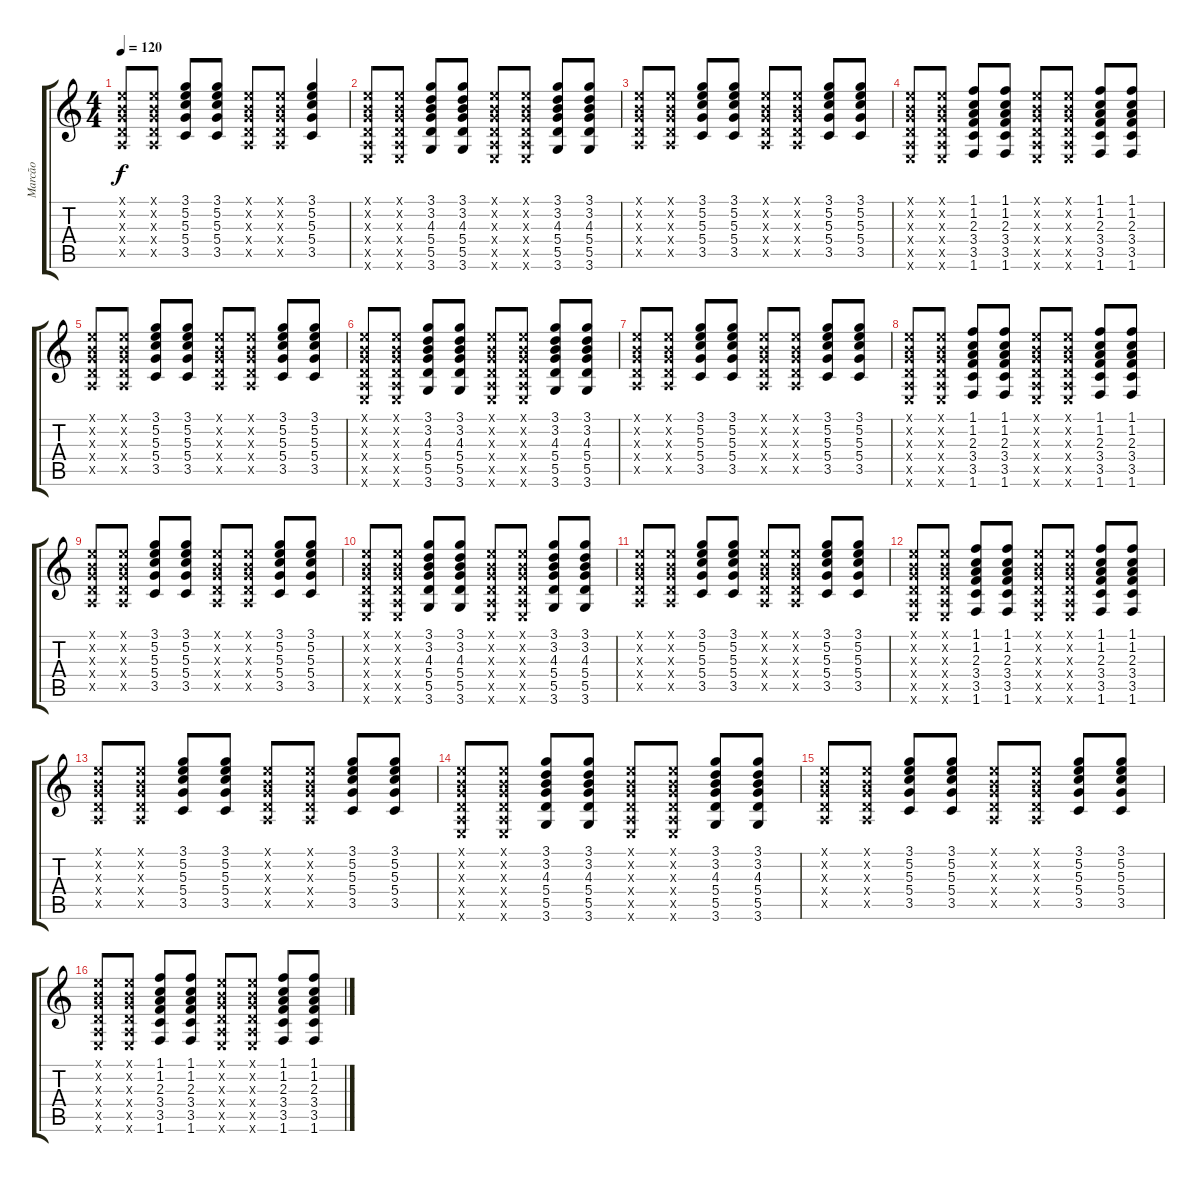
\track ("Marcão" "Marcão") {instrument acousticguitarsteel}
\staff {score tabs}
\tuning (E4 B3 G3 D3 A2 E2) {hide}
\ts (4 4)
\tempo 120
\clef g2
\ks c
(0.1{x} 0.2{x} 0.3{x} 0.4{x} 0.5{x}).8{dy f} (0.1{x} 0.2{x} 0.3{x} 0.4{x} 0.5{x}).8 (3.1 5.2 5.3 5.4 3.5).8 (3.1 5.2 5.3 5.4 3.5).8 (0.1{x} 0.2{x} 0.3{x} 0.4{x} 0.5{x}).8 (0.1{x} 0.2{x} 0.3{x} 0.4{x} 0.5{x}).8 (3.1 5.2 5.3 5.4 3.5).4 |
(0.1{x} 0.2{x} 0.3{x} 0.4{x} 0.5{x} 0.6{x}).8 (0.1{x} 0.2{x} 0.3{x} 0.4{x} 0.5{x} 0.6{x}).8 (3.1 3.2 4.3 5.4 5.5 3.6).8 (3.1 3.2 4.3 5.4 5.5 3.6).8 (0.1{x} 0.2{x} 0.3{x} 0.4{x} 0.5{x} 0.6{x}).8 (0.1{x} 0.2{x} 0.3{x} 0.4{x} 0.5{x} 0.6{x}).8 (3.1 3.2 4.3 5.4 5.5 3.6).8 (3.1 3.2 4.3 5.4 5.5 3.6).8 |
(0.1{x} 0.2{x} 0.3{x} 0.4{x} 0.5{x}).8 (0.1{x} 0.2{x} 0.3{x} 0.4{x} 0.5{x}).8 (3.1 5.2 5.3 5.4 3.5).8 (3.1 5.2 5.3 5.4 3.5).8 (0.1{x} 0.2{x} 0.3{x} 0.4{x} 0.5{x}).8 (0.1{x} 0.2{x} 0.3{x} 0.4{x} 0.5{x}).8 (3.1 5.2 5.3 5.4 3.5).8 (3.1 5.2 5.3 5.4 3.5).8 |
(0.1{x} 0.2{x} 0.3{x} 0.4{x} 0.5{x} 0.6{x}).8 (0.1{x} 0.2{x} 0.3{x} 0.4{x} 0.5{x} 0.6{x}).8 (1.1 1.2 2.3 3.4 3.5 1.6).8 (1.1 1.2 2.3 3.4 3.5 1.6).8 (0.1{x} 0.2{x} 0.3{x} 0.4{x} 0.5{x} 0.6{x}).8 (0.1{x} 0.2{x} 0.3{x} 0.4{x} 0.5{x} 0.6{x}).8 (1.1 1.2 2.3 3.4 3.5 1.6).8 (1.1 1.2 2.3 3.4 3.5 1.6).8 |
(0.1{x} 0.2{x} 0.3{x} 0.4{x} 0.5{x}).8 (0.1{x} 0.2{x} 0.3{x} 0.4{x} 0.5{x}).8 (3.1 5.2 5.3 5.4 3.5).8 (3.1 5.2 5.3 5.4 3.5).8 (0.1{x} 0.2{x} 0.3{x} 0.4{x} 0.5{x}).8 (0.1{x} 0.2{x} 0.3{x} 0.4{x} 0.5{x}).8 (3.1 5.2 5.3 5.4 3.5).8 (3.1 5.2 5.3 5.4 3.5).8 |
(0.1{x} 0.2{x} 0.3{x} 0.4{x} 0.5{x} 0.6{x}).8 (0.1{x} 0.2{x} 0.3{x} 0.4{x} 0.5{x} 0.6{x}).8 (3.1 3.2 4.3 5.4 5.5 3.6).8 (3.1 3.2 4.3 5.4 5.5 3.6).8 (0.1{x} 0.2{x} 0.3{x} 0.4{x} 0.5{x} 0.6{x}).8 (0.1{x} 0.2{x} 0.3{x} 0.4{x} 0.5{x} 0.6{x}).8 (3.1 3.2 4.3 5.4 5.5 3.6).8 (3.1 3.2 4.3 5.4 5.5 3.6).8 |
(0.1{x} 0.2{x} 0.3{x} 0.4{x} 0.5{x}).8 (0.1{x} 0.2{x} 0.3{x} 0.4{x} 0.5{x}).8 (3.1 5.2 5.3 5.4 3.5).8 (3.1 5.2 5.3 5.4 3.5).8 (0.1{x} 0.2{x} 0.3{x} 0.4{x} 0.5{x}).8 (0.1{x} 0.2{x} 0.3{x} 0.4{x} 0.5{x}).8 (3.1 5.2 5.3 5.4 3.5).8 (3.1 5.2 5.3 5.4 3.5).8 |
(0.1{x} 0.2{x} 0.3{x} 0.4{x} 0.5{x} 0.6{x}).8 (0.1{x} 0.2{x} 0.3{x} 0.4{x} 0.5{x} 0.6{x}).8 (1.1 1.2 2.3 3.4 3.5 1.6).8 (1.1 1.2 2.3 3.4 3.5 1.6).8 (0.1{x} 0.2{x} 0.3{x} 0.4{x} 0.5{x} 0.6{x}).8 (0.1{x} 0.2{x} 0.3{x} 0.4{x} 0.5{x} 0.6{x}).8 (1.1 1.2 2.3 3.4 3.5 1.6).8 (1.1 1.2 2.3 3.4 3.5 1.6).8 |
(0.1{x} 0.2{x} 0.3{x} 0.4{x} 0.5{x}).8 (0.1{x} 0.2{x} 0.3{x} 0.4{x} 0.5{x}).8 (3.1 5.2 5.3 5.4 3.5).8 (3.1 5.2 5.3 5.4 3.5).8 (0.1{x} 0.2{x} 0.3{x} 0.4{x} 0.5{x}).8 (0.1{x} 0.2{x} 0.3{x} 0.4{x} 0.5{x}).8 (3.1 5.2 5.3 5.4 3.5).8 (3.1 5.2 5.3 5.4 3.5).8 |
(0.1{x} 0.2{x} 0.3{x} 0.4{x} 0.5{x} 0.6{x}).8 (0.1{x} 0.2{x} 0.3{x} 0.4{x} 0.5{x} 0.6{x}).8 (3.1 3.2 4.3 5.4 5.5 3.6).8 (3.1 3.2 4.3 5.4 5.5 3.6).8 (0.1{x} 0.2{x} 0.3{x} 0.4{x} 0.5{x} 0.6{x}).8 (0.1{x} 0.2{x} 0.3{x} 0.4{x} 0.5{x} 0.6{x}).8 (3.1 3.2 4.3 5.4 5.5 3.6).8 (3.1 3.2 4.3 5.4 5.5 3.6).8 |
(0.1{x} 0.2{x} 0.3{x} 0.4{x} 0.5{x}).8 (0.1{x} 0.2{x} 0.3{x} 0.4{x} 0.5{x}).8 (3.1 5.2 5.3 5.4 3.5).8 (3.1 5.2 5.3 5.4 3.5).8 (0.1{x} 0.2{x} 0.3{x} 0.4{x} 0.5{x}).8 (0.1{x} 0.2{x} 0.3{x} 0.4{x} 0.5{x}).8 (3.1 5.2 5.3 5.4 3.5).8 (3.1 5.2 5.3 5.4 3.5).8 |
(0.1{x} 0.2{x} 0.3{x} 0.4{x} 0.5{x} 0.6{x}).8 (0.1{x} 0.2{x} 0.3{x} 0.4{x} 0.5{x} 0.6{x}).8 (1.1 1.2 2.3 3.4 3.5 1.6).8 (1.1 1.2 2.3 3.4 3.5 1.6).8 (0.1{x} 0.2{x} 0.3{x} 0.4{x} 0.5{x} 0.6{x}).8 (0.1{x} 0.2{x} 0.3{x} 0.4{x} 0.5{x} 0.6{x}).8 (1.1 1.2 2.3 3.4 3.5 1.6).8 (1.1 1.2 2.3 3.4 3.5 1.6).8 |
(0.1{x} 0.2{x} 0.3{x} 0.4{x} 0.5{x}).8 (0.1{x} 0.2{x} 0.3{x} 0.4{x} 0.5{x}).8 (3.1 5.2 5.3 5.4 3.5).8 (3.1 5.2 5.3 5.4 3.5).8 (0.1{x} 0.2{x} 0.3{x} 0.4{x} 0.5{x}).8 (0.1{x} 0.2{x} 0.3{x} 0.4{x} 0.5{x}).8 (3.1 5.2 5.3 5.4 3.5).8 (3.1 5.2 5.3 5.4 3.5).8 |
(0.1{x} 0.2{x} 0.3{x} 0.4{x} 0.5{x} 0.6{x}).8 (0.1{x} 0.2{x} 0.3{x} 0.4{x} 0.5{x} 0.6{x}).8 (3.1 3.2 4.3 5.4 5.5 3.6).8 (3.1 3.2 4.3 5.4 5.5 3.6).8 (0.1{x} 0.2{x} 0.3{x} 0.4{x} 0.5{x} 0.6{x}).8 (0.1{x} 0.2{x} 0.3{x} 0.4{x} 0.5{x} 0.6{x}).8 (3.1 3.2 4.3 5.4 5.5 3.6).8 (3.1 3.2 4.3 5.4 5.5 3.6).8 |
(0.1{x} 0.2{x} 0.3{x} 0.4{x} 0.5{x}).8 (0.1{x} 0.2{x} 0.3{x} 0.4{x} 0.5{x}).8 (3.1 5.2 5.3 5.4 3.5).8 (3.1 5.2 5.3 5.4 3.5).8 (0.1{x} 0.2{x} 0.3{x} 0.4{x} 0.5{x}).8 (0.1{x} 0.2{x} 0.3{x} 0.4{x} 0.5{x}).8 (3.1 5.2 5.3 5.4 3.5).8 (3.1 5.2 5.3 5.4 3.5).8 |
(0.1{x} 0.2{x} 0.3{x} 0.4{x} 0.5{x} 0.6{x}).8 (0.1{x} 0.2{x} 0.3{x} 0.4{x} 0.5{x} 0.6{x}).8 (1.1 1.2 2.3 3.4 3.5 1.6).8 (1.1 1.2 2.3 3.4 3.5 1.6).8 (0.1{x} 0.2{x} 0.3{x} 0.4{x} 0.5{x} 0.6{x}).8 (0.1{x} 0.2{x} 0.3{x} 0.4{x} 0.5{x} 0.6{x}).8 (1.1 1.2 2.3 3.4 3.5 1.6).8 (1.1 1.2 2.3 3.4 3.5 1.6).8
